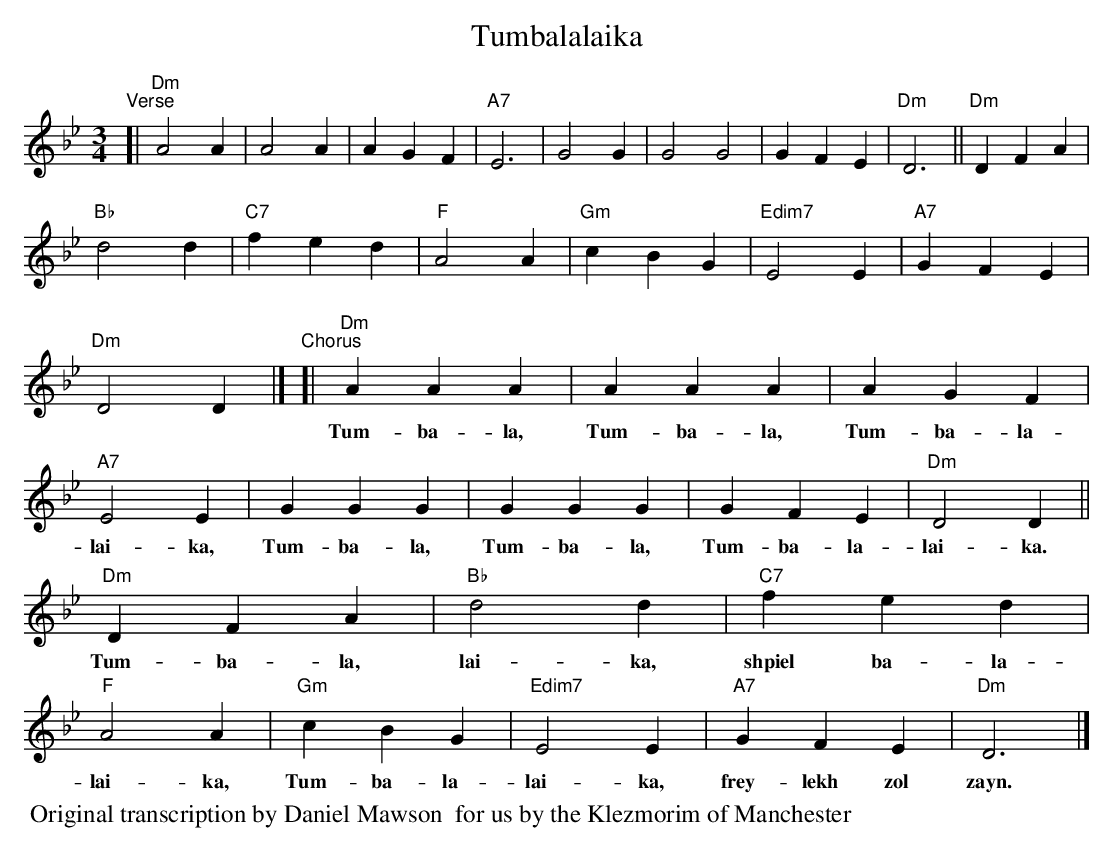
X:1
T: Tumbalalaika
M: 3/4
L: 1/4
K: Gm
"^Verse"[|\
"Dm"A2A |     A2A |     AGF | "A7"E3 |     G2G |       G2G2 |     GFE | "Dm"D3 ||
"Dm"DFA | "Bb"d2d | "C7"fed | "F"A2A | "Gm"cBG | "Edim7"E2E | "A7"GFE | "Dm"D2D |]
"^Chorus"[|\
"Dm"AAA |     AAA |     AGF | "A7"E2E |     GGG |        GGG |     GFE | "Dm"D2D ||
w: Tum-ba-la, Tum-ba-la, Tum-ba-la-lai-ka, Tum-ba-la, Tum-ba-la, Tum-ba-la-lai-ka.
"Dm"DFA | "Bb"d2d | "C7"fed |  "F"A2A | "Gm"cBG | "Edim7"E2E | "A7"GFE | "Dm"D3 |]
w: Tum-ba-la, lai-ka, shpiel ba-la-lai-ka, Tum-ba-la-lai-ka, frey-lekh zol zayn.
